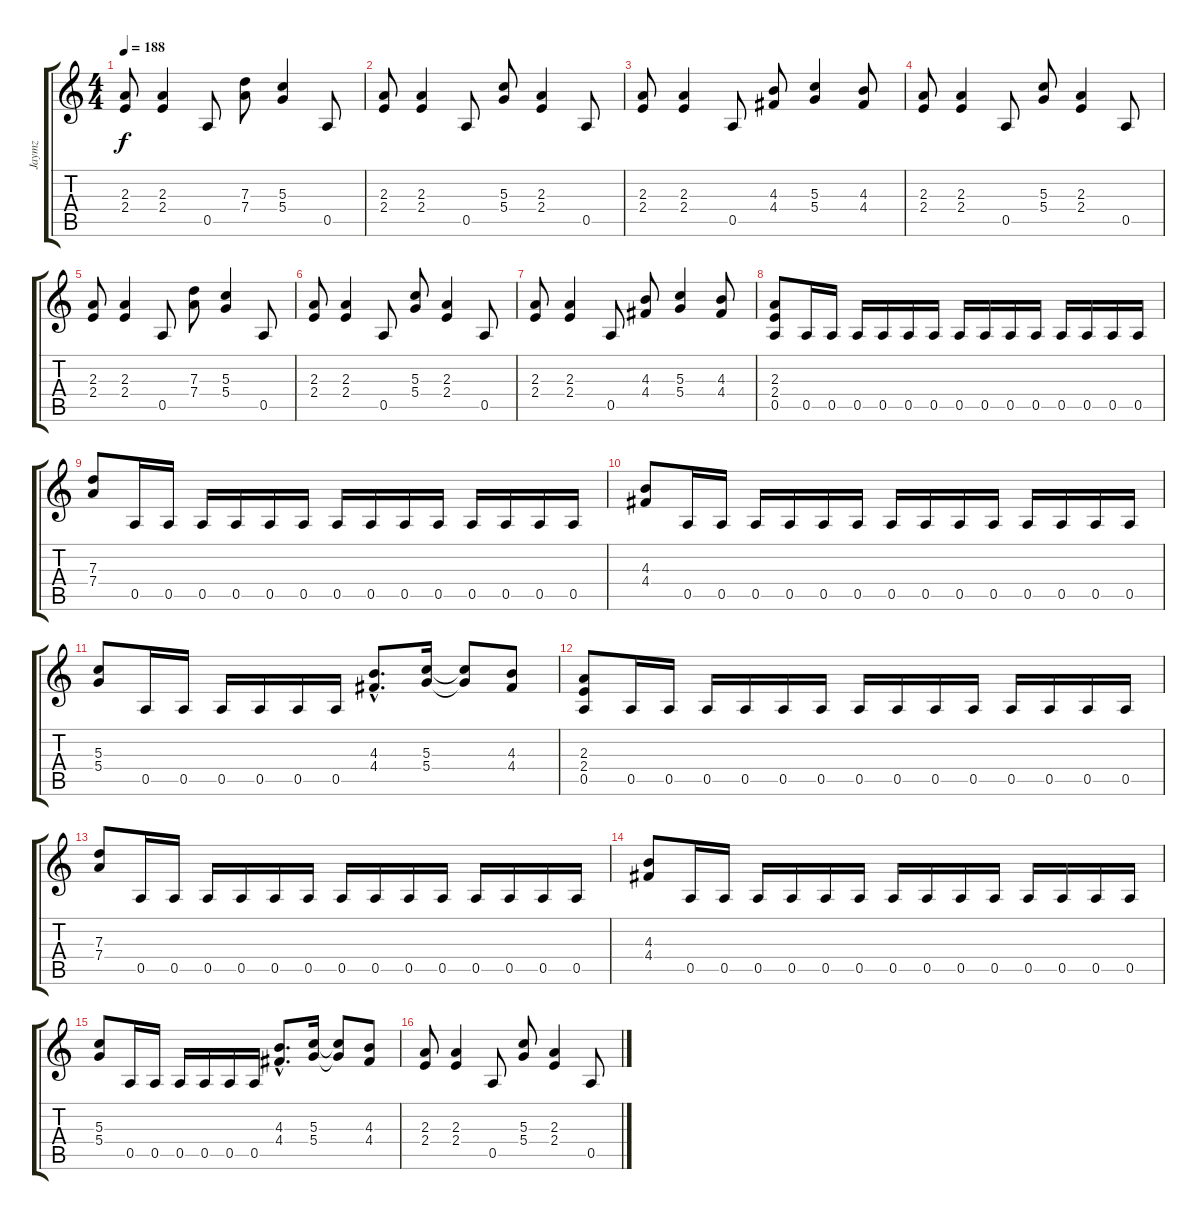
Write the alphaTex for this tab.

\track ("Jaymz" "Jaymz") {instrument distortionguitar}
\staff {score tabs}
\tuning (E4 B3 G3 D3 A2 E2) {hide}
\ts (4 4)
\tempo 188
\clef g2
\ks c
(2.3 2.4).8{dy f} (2.3 2.4).4 0.5.8 (7.3 7.4).8 (5.3 5.4).4 0.5.8 |
(2.3 2.4).8 (2.3 2.4).4 0.5.8 (5.3 5.4).8 (2.3 2.4).4 0.5.8 |
(2.3 2.4).8 (2.3 2.4).4 0.5.8 (4.3 4.4).8 (5.3 5.4).4 (4.3 4.4).8 |
(2.3 2.4).8 (2.3 2.4).4 0.5.8 (5.3 5.4).8 (2.3 2.4).4 0.5.8 |
(2.3 2.4).8 (2.3 2.4).4 0.5.8 (7.3 7.4).8 (5.3 5.4).4 0.5.8 |
(2.3 2.4).8 (2.3 2.4).4 0.5.8 (5.3 5.4).8 (2.3 2.4).4 0.5.8 |
(2.3 2.4).8 (2.3 2.4).4 0.5.8 (4.3 4.4).8 (5.3 5.4).4 (4.3 4.4).8 |
(2.3 2.4 0.5).8 0.5.16 0.5.16 0.5.16 0.5.16 0.5.16 0.5.16 0.5.16 0.5.16 0.5.16 0.5.16 0.5.16 0.5.16 0.5.16 0.5.16 |
(7.3 7.4).8 0.5.16 0.5.16 0.5.16 0.5.16 0.5.16 0.5.16 0.5.16 0.5.16 0.5.16 0.5.16 0.5.16 0.5.16 0.5.16 0.5.16 |
(4.3 4.4).8 0.5.16 0.5.16 0.5.16 0.5.16 0.5.16 0.5.16 0.5.16 0.5.16 0.5.16 0.5.16 0.5.16 0.5.16 0.5.16 0.5.16 |
(5.3 5.4).8 0.5.16 0.5.16 0.5.16 0.5.16 0.5.16 0.5.16 (4.3{hac} 4.4{hac}).8{d} (5.3 5.4).16 (5.3{t} 5.4{t}).8 (4.3 4.4).8 |
(2.3 2.4 0.5).8 0.5.16 0.5.16 0.5.16 0.5.16 0.5.16 0.5.16 0.5.16 0.5.16 0.5.16 0.5.16 0.5.16 0.5.16 0.5.16 0.5.16 |
(7.3 7.4).8 0.5.16 0.5.16 0.5.16 0.5.16 0.5.16 0.5.16 0.5.16 0.5.16 0.5.16 0.5.16 0.5.16 0.5.16 0.5.16 0.5.16 |
(4.3 4.4).8 0.5.16 0.5.16 0.5.16 0.5.16 0.5.16 0.5.16 0.5.16 0.5.16 0.5.16 0.5.16 0.5.16 0.5.16 0.5.16 0.5.16 |
(5.3 5.4).8 0.5.16 0.5.16 0.5.16 0.5.16 0.5.16 0.5.16 (4.3{hac} 4.4{hac}).8{d} (5.3 5.4).16 (5.3{t} 5.4{t}).8 (4.3 4.4).8 |
(2.3 2.4).8 (2.3 2.4).4 0.5.8 (5.3 5.4).8 (2.3 2.4).4 0.5.8
